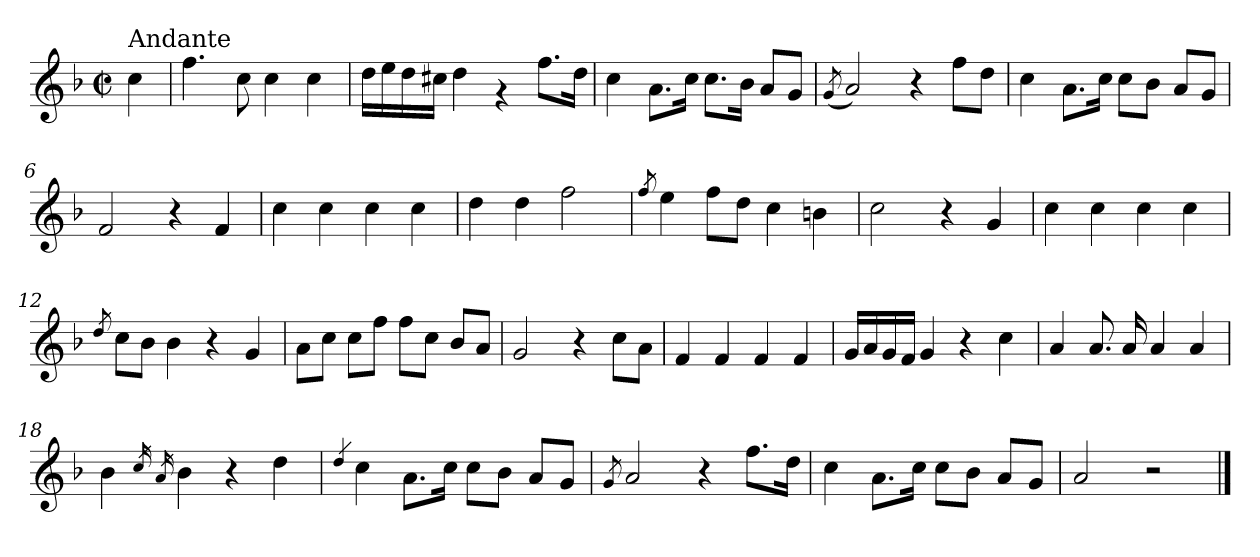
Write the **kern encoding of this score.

**kern
*part1
*staff1
*clefG2
*k[b-]
*F:
*M2/2
*met(c|)
=
!LO:TX:a:t=Andante
4cc\
=1
4.ff\
8cc\
4cc\
4cc\
=2
16dd\LL
16ee\
16dd\
16cc#X\JJ
4dd\
4rf
8.ff\L
16dd\Jk
=3
4cc\
8.a\L
16cc\Jk
8.cc\L
16b-\Jk
8a/L
8g/J
=4
(<8qg/
2a/)
4r
8ff\L
8dd\J
!!LO:LB:g=z
=5
4cc\
8.a\L
16cc\Jk
8cc\L
8b-\J
8a/L
8g/J
=6
2f/
4r
4f/
=7
4cc\
4cc\
4cc\
4cc\
=8
4dd\
4dd\
2ff\
=9
8qff/
4ee\
8ff\L
8dd\J
4cc\
4bn\
=10
2cc\
4r
4g/
!!LO:LB:g=z
=11
4cc\
4cc\
4cc\
4cc\
=12
8qdd/
8cc\L
8b-\J
4b-\
4r
4g/
=13
8a\L
8cc\J
8cc\L
8ff\J
8ff\L
8cc\J
8b-/L
8a/J
=14
2g/
4r
8cc\L
8a\J
=15
4f/
4f/
4f/
4f/
!!LO:LB:g=z
=16
16g/LL
16a/
16g/
16f/JJ
4g/
4r
4cc\
=17
4a/
8.a/
16a/
4a/
4a/
=18
4b-\
16qcc/
16qa/
4b-\
4r
4dd\
=19
4qdd/
4cc\
8.a\L
16cc\Jk
8cc\L
8b-\J
8a/L
8g/J
=20
8qg/
2a/
4r
8.ff\L
16dd\Jk
!!LO:LB:g=z
=21
4cc\
8.a\L
16cc\Jk
8cc\L
8b-\J
8a/L
8g/J
=22
2a/
2r
==
*-
